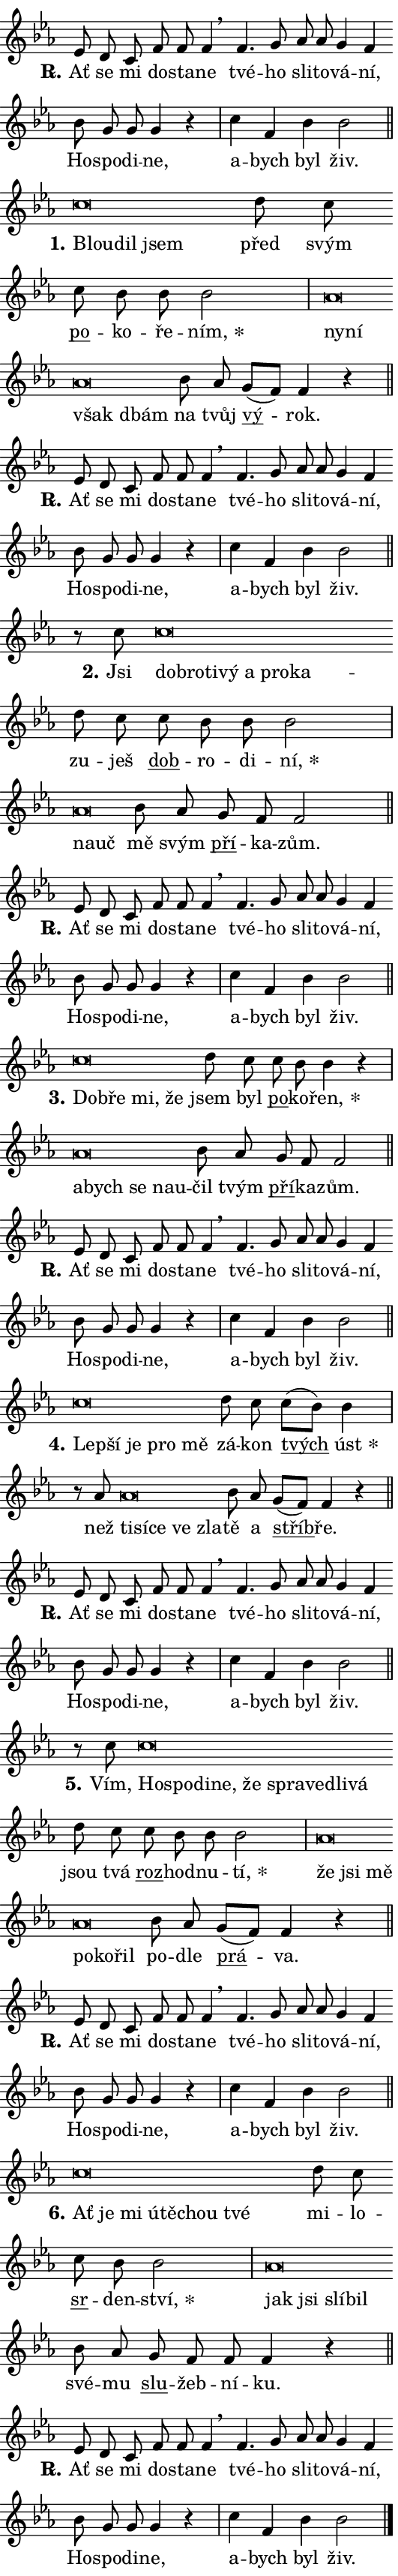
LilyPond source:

\version "2.24.0"
\header { tagline = "" }
\paper {
  indent = 0\cm
  top-margin = 0\cm
  right-margin = 0.13\cm % to fit lyric hyphens
  bottom-margin = 0\cm
  left-margin = 0\cm
  paper-width = 9\cm
  page-breaking = #ly:one-page-breaking
  system-system-spacing.basic-distance = #11
  score-system-spacing.basic-distance = #11
  ragged-last = ##f
}


%% Author: Thomas Morley
%% https://lists.gnu.org/archive/html/lilypond-user/2020-05/msg00002.html
#(define (line-position grob)
"Returns position of @var[grob} in current system:
   @code{'start}, if at first time-step
   @code{'end}, if at last time-step
   @code{'middle} otherwise
"
  (let* ((col (ly:item-get-column grob))
         (ln (ly:grob-object col 'left-neighbor))
         (rn (ly:grob-object col 'right-neighbor))
         (col-to-check-left (if (ly:grob? ln) ln col))
         (col-to-check-right (if (ly:grob? rn) rn col))
         (break-dir-left
           (and
             (ly:grob-property col-to-check-left 'non-musical #f)
             (ly:item-break-dir col-to-check-left)))
         (break-dir-right
           (and
             (ly:grob-property col-to-check-right 'non-musical #f)
             (ly:item-break-dir col-to-check-right))))
        (cond ((eqv? 1 break-dir-left) 'start)
              ((eqv? -1 break-dir-right) 'end)
              (else 'middle))))

#(define (tranparent-at-line-position vctor)
  (lambda (grob)
  "Relying on @code{line-position} select the relevant enry from @var{vctor}.
Used to determine transparency,"
    (case (line-position grob)
      ((end) (not (vector-ref vctor 0)))
      ((middle) (not (vector-ref vctor 1)))
      ((start) (not (vector-ref vctor 2))))))

noteHeadBreakVisibility =
#(define-music-function (break-visibility)(vector?)
"Makes @code{NoteHead}s transparent relying on @var{break-visibility}"
#{
  \override NoteHead.transparent =
    #(tranparent-at-line-position break-visibility)
#})

#(define delete-ledgers-for-transparent-note-heads
  (lambda (grob)
    "Reads whether a @code{NoteHead} is transparent.
If so this @code{NoteHead} is removed from @code{'note-heads} from
@var{grob}, which is supposed to be @code{LedgerLineSpanner}.
As a result ledgers are not printed for this @code{NoteHead}"
    (let* ((nhds-array (ly:grob-object grob 'note-heads))
           (nhds-list
             (if (ly:grob-array? nhds-array)
                 (ly:grob-array->list nhds-array)
                 '()))
           ;; Relies on the transparent-property being done before
           ;; Staff.LedgerLineSpanner.after-line-breaking is executed.
           ;; This is fragile ...
           (to-keep
             (remove
               (lambda (nhd)
                 (ly:grob-property nhd 'transparent #f))
               nhds-list)))
      ;; TODO find a better method to iterate over grob-arrays, similiar
      ;; to filter/remove etc for lists
      ;; For now rebuilt from scratch
      (set! (ly:grob-object grob 'note-heads)  '())
      (for-each
        (lambda (nhd)
          (ly:pointer-group-interface::add-grob grob 'note-heads nhd))
        to-keep))))

squashNotes = {
  \override NoteHead.X-extent = #'(-0.2 . 0.2)
  \override NoteHead.Y-extent = #'(-0.75 . 0)
  \override NoteHead.stencil =
    #(lambda (grob)
       (let ((pos (ly:grob-property grob 'staff-position)))
         (begin
           (if (< pos -7) (display "ERROR: Lower brevis then expected\n") (display ""))
           (if (<= pos -6) ly:text-interface::print ly:note-head::print))))
}
unSquashNotes = {
  \revert NoteHead.X-extent
  \revert NoteHead.Y-extent
  \revert NoteHead.stencil
}

hideNotes = \noteHeadBreakVisibility #begin-of-line-visible
unHideNotes = \noteHeadBreakVisibility #all-visible

% work-around for resetting accidentals
% https://lilypond.org/doc/v2.23/Documentation/notation/displaying-rhythms#unmetered-music
cadenzaMeasure = {
  \cadenzaOff
  \partial 1024 s1024
  \cadenzaOn
}

#(define-markup-command (accent layout props text) (markup?)
  "Underline accented syllable"
  (interpret-markup layout props
    #{\markup \override #'(offset . 4.3) \underline { #text }#}))

responsum = \markup \concat {
  "R" \hspace #-1.05 \path #0.1 #'((moveto 0 0.07) (lineto 0.9 0.8)) \hspace #0.05 "."
}

spaceSize = #0.6828661417322834 % exact space size for TeX Gyre Schola

\layout {
  \context {
    \Staff
    \remove "Time_signature_engraver"
    \override LedgerLineSpanner.after-line-breaking = #delete-ledgers-for-transparent-note-heads
  }
  \context {
    \Lyrics {
      \override LyricSpace.minimum-distance = \spaceSize
      \override LyricText.font-name = #"TeX Gyre Schola"
      \override LyricText.font-size = 1
      \override StanzaNumber.font-name = #"TeX Gyre Schola Bold"
      \override StanzaNumber.font-size = 1
    }
  }
  \context {
    \Score 
    \override NoteHead.text =
      #(lambda (grob) 
        (let ((pos (ly:grob-property grob 'staff-position)))
          #{\markup {
            \combine
              \halign #-0.55 \raise #(if (= pos -6) 0 0.5) \override #'(thickness . 2) \draw-line #'(3.2 . 0)
              \musicglyph "noteheads.sM1"
          }#}))
  }
}

% magnetic-lyrics.ily
%
%   written by
%     Jean Abou Samra <jean@abou-samra.fr>
%     Werner Lemberg <wl@gnu.org>
%
%   adapted by
%     Jiri Hon <jiri.hon@gmail.com>
%
% Version 2022-Apr-15

% https://www.mail-archive.com/lilypond-user@gnu.org/msg149350.html

#(define (Left_hyphen_pointer_engraver context)
   "Collect syllable-hyphen-syllable occurrences in lyrics and store
them in properties.  This engraver only looks to the left.  For
example, if the lyrics input is @code{foo -- bar}, it does the
following.

@itemize @bullet
@item
Set the @code{text} property of the @code{LyricHyphen} grob between
@q{foo} and @q{bar} to @code{foo}.

@item
Set the @code{left-hyphen} property of the @code{LyricText} grob with
text @q{foo} to the @code{LyricHyphen} grob between @q{foo} and
@q{bar}.
@end itemize

Use this auxiliary engraver in combination with the
@code{lyric-@/text::@/apply-@/magnetic-@/offset!} hook."
   (let ((hyphen #f)
         (text #f))
     (make-engraver
      (acknowledgers
       ((lyric-syllable-interface engraver grob source-engraver)
        (set! text grob)))
      (end-acknowledgers
       ((lyric-hyphen-interface engraver grob source-engraver)
        ;(when (not (grob::has-interface grob 'lyric-space-interface))
          (set! hyphen grob)));)
      ((stop-translation-timestep engraver)
       (when (and text hyphen)
         (ly:grob-set-object! text 'left-hyphen hyphen))
       (set! text #f)
       (set! hyphen #f)))))

#(define (lyric-text::apply-magnetic-offset! grob)
   "If the space between two syllables is less than the value in
property @code{LyricText@/.details@/.squash-threshold}, move the right
syllable to the left so that it gets concatenated with the left
syllable.

Use this function as a hook for
@code{LyricText@/.after-@/line-@/breaking} if the
@code{Left_@/hyphen_@/pointer_@/engraver} is active."
   (let ((hyphen (ly:grob-object grob 'left-hyphen #f)))
     (when hyphen
       (let ((left-text (ly:spanner-bound hyphen LEFT)))
         (when (grob::has-interface left-text 'lyric-syllable-interface)
           (let* ((common (ly:grob-common-refpoint grob left-text X))
                  (this-x-ext (ly:grob-extent grob common X))
                  (left-x-ext
                   (begin
                     ;; Trigger magnetism for left-text.
                     (ly:grob-property left-text 'after-line-breaking)
                     (ly:grob-extent left-text common X)))
                  ;; `delta` is the gap width between two syllables.
                  (delta (- (interval-start this-x-ext)
                            (interval-end left-x-ext)))
                  (details (ly:grob-property grob 'details))
                  (threshold (assoc-get 'squash-threshold details 0.2)))
             (when (< delta threshold)
               (let* (;; We have to manipulate the input text so that
                      ;; ligatures crossing syllable boundaries are not
                      ;; disabled.  For languages based on the Latin
                      ;; script this is essentially a beautification.
                      ;; However, for non-Western scripts it can be a
                      ;; necessity.
                      (lt (ly:grob-property left-text 'text))
                      (rt (ly:grob-property grob 'text))
                      (is-space (grob::has-interface hyphen 'lyric-space-interface))
                      (space (if is-space " " ""))
                      (extra-delta (if is-space spaceSize 0))
                      ;; Append new syllable.
                      (ltrt-space (if (and (string? lt) (string? rt))
                                (string-append lt space rt)
                                (make-concat-markup (list lt space rt))))
                      ;; Right-align `ltrt` to the right side.
                      (ltrt-space-markup (grob-interpret-markup
                               grob
                               (make-translate-markup
                                (cons (interval-length this-x-ext) 0)
                                (make-right-align-markup ltrt-space)))))
                 (begin
                   ;; Don't print `left-text`.
                   (ly:grob-set-property! left-text 'stencil #f)
                   ;; Set text and stencil (which holds all collected
                   ;; syllables so far) and shift it to the left.
                   (ly:grob-set-property! grob 'text ltrt-space)
                   (ly:grob-set-property! grob 'stencil ltrt-space-markup)
                   (ly:grob-translate-axis! grob (- (- delta extra-delta)) X))))))))))


#(define (lyric-hyphen::displace-bounds-first grob)
   ;; Make very sure this callback isn't triggered too early.
   (let ((left (ly:spanner-bound grob LEFT))
         (right (ly:spanner-bound grob RIGHT)))
     (ly:grob-property left 'after-line-breaking)
     (ly:grob-property right 'after-line-breaking)
     (ly:lyric-hyphen::print grob)))

squashThreshold = #0.4

\layout {
  \context {
    \Lyrics
    \consists #Left_hyphen_pointer_engraver
    \override LyricText.after-line-breaking =
      #lyric-text::apply-magnetic-offset!
    \override LyricHyphen.stencil = #lyric-hyphen::displace-bounds-first
    \override LyricText.details.squash-threshold = \squashThreshold
    \override LyricHyphen.minimum-distance = 0
    \override LyricHyphen.minimum-length = \squashThreshold
  }
}

squashText = \override LyricText.details.squash-threshold = 9999
unSquashText = \override LyricText.details.squash-threshold = \squashThreshold

leftText = \override LyricText.self-alignment-X = #LEFT
unLeftText = \revert LyricText.self-alignment-X

starOffset = #(lambda (grob) 
                (let ((x_offset (ly:self-alignment-interface::aligned-on-x-parent grob)))
                  (if (= x_offset 0) 0 (+ x_offset 1.2))))

star = #(define-music-function (syllable)(string?)
"Append star separator at the end of a syllable"
#{
  \once \override LyricText.X-offset = #starOffset
  \lyricmode { \markup {
    #syllable
    \override #'((font-name . "TeX Gyre Schola Bold")) \hspace #0.2 \lower #0.65 \larger "*"
  } }
#})

starAccent = #(define-music-function (syllable)(string?)
"Append star separator at the end of a syllable and make accent"
#{
  \once \override LyricText.X-offset = #starOffset
  \lyricmode { \markup {
    \accent #syllable
    \override #'((font-name . "TeX Gyre Schola Bold")) \hspace #0.2 \lower #0.65 \larger "*"
  } }
#})

breath = #(define-music-function (syllable)(string?)
"Append breathing indicator at the end of a syllable"
#{
  \lyricmode { \markup { #syllable "+" } }
#})

optionalBreath = #(define-music-function (syllable)(string?)
"Append optional breathing indicator at the end of a syllable"
#{
  \lyricmode { \markup { #syllable "(+)" } }
#})


\score {
    <<
        \new Voice = "melody" { \cadenzaOn \key es \major \relative { es'8 d c f f f4 \breathe \bar "" f4. g8 \bar "" as as \bar "" g4 f \bar "" bes8 g g g4 r \cadenzaMeasure \bar "|" c f, bes bes2 \cadenzaMeasure \bar "||" \break } }
        \new Lyrics \lyricsto "melody" { \lyricmode { \set stanza = \responsum
Ať se mi do -- sta -- ne tvé -- ho sli -- to -- vá -- ní, Ho -- spo -- di -- ne, a -- bych byl živ. } }
    >>
    \layout {}
}

\score {
    <<
        \new Voice = "melody" { \cadenzaOn \key es \major \relative { \squashNotes c''\breve*1/16 \hideNotes \breve*1/16 \breve*1/16 \bar "" \unHideNotes \unSquashNotes d8 c \bar "" c bes bes bes2 \cadenzaMeasure \bar "|" \squashNotes as\breve*1/16 \hideNotes \breve*1/16 \bar "" \breve*1/16 \breve*1/16 \bar "" \unHideNotes \unSquashNotes bes8 as \bar "" g[( f)] f4 r \cadenzaMeasure \bar "||" \break } }
        \new Lyrics \lyricsto "melody" { \lyricmode { \set stanza = "1."
\leftText Blou -- \squashText dil jsem \unLeftText \unSquashText před svým \markup \accent po -- ko -- ře -- \star ním, \leftText ny -- \squashText ní však dbám \unLeftText \unSquashText na tvůj \markup \accent vý -- rok. } }
    >>
    \layout {}
}

\score {
    <<
        \new Voice = "melody" { \cadenzaOn \key es \major \relative { es'8 d c f f f4 \breathe \bar "" f4. g8 \bar "" as as \bar "" g4 f \bar "" bes8 g g g4 r \cadenzaMeasure \bar "|" c f, bes bes2 \cadenzaMeasure \bar "||" \break } }
        \new Lyrics \lyricsto "melody" { \lyricmode { \set stanza = \responsum
Ať se mi do -- sta -- ne tvé -- ho sli -- to -- vá -- ní, Ho -- spo -- di -- ne, a -- bych byl živ. } }
    >>
    \layout {}
}

\score {
    <<
        \new Voice = "melody" { \cadenzaOn \key es \major \relative { r8 c''8 \squashNotes c\breve*1/16 \hideNotes \breve*1/16 \bar "" \breve*1/16 \bar "" \breve*1/16 \bar "" \breve*1/16 \bar "" \breve*1/16 \breve*1/16 \bar "" \unHideNotes \unSquashNotes d8 c \bar "" c bes bes bes2 \cadenzaMeasure \bar "|" \squashNotes as\breve*1/16 \hideNotes \breve*1/16 \bar "" \unHideNotes \unSquashNotes bes8 as \bar "" g f f2 \cadenzaMeasure \bar "||" \break } }
        \new Lyrics \lyricsto "melody" { \lyricmode { \set stanza = "2."
Jsi \leftText dob -- \squashText ro -- ti -- vý a pro -- ka -- \unLeftText \unSquashText zu -- ješ \markup \accent dob -- ro -- di -- \star ní, \leftText na -- \squashText uč \unLeftText \unSquashText mě svým \markup \accent pří -- ka -- zům. } }
    >>
    \layout {}
}

\score {
    <<
        \new Voice = "melody" { \cadenzaOn \key es \major \relative { es'8 d c f f f4 \breathe \bar "" f4. g8 \bar "" as as \bar "" g4 f \bar "" bes8 g g g4 r \cadenzaMeasure \bar "|" c f, bes bes2 \cadenzaMeasure \bar "||" \break } }
        \new Lyrics \lyricsto "melody" { \lyricmode { \set stanza = \responsum
Ať se mi do -- sta -- ne tvé -- ho sli -- to -- vá -- ní, Ho -- spo -- di -- ne, a -- bych byl živ. } }
    >>
    \layout {}
}

\score {
    <<
        \new Voice = "melody" { \cadenzaOn \key es \major \relative { \squashNotes c''\breve*1/16 \hideNotes \breve*1/16 \bar "" \breve*1/16 \breve*1/16 \bar "" \unHideNotes \unSquashNotes d8 c \bar "" c bes bes4 r \cadenzaMeasure \bar "|" \squashNotes as\breve*1/16 \hideNotes \breve*1/16 \bar "" \breve*1/16 \bar "" \breve*1/16 \breve*1/16 \bar "" \unHideNotes \unSquashNotes bes8 as \bar "" g f f2 \cadenzaMeasure \bar "||" \break } }
        \new Lyrics \lyricsto "melody" { \lyricmode { \set stanza = "3."
\leftText Dob -- \squashText ře mi, že \unLeftText \unSquashText jsem byl \markup \accent po -- ko -- \star řen, \leftText a -- \squashText bych se na -- u -- \unLeftText \unSquashText čil tvým \markup \accent pří -- ka -- zům. } }
    >>
    \layout {}
}

\score {
    <<
        \new Voice = "melody" { \cadenzaOn \key es \major \relative { es'8 d c f f f4 \breathe \bar "" f4. g8 \bar "" as as \bar "" g4 f \bar "" bes8 g g g4 r \cadenzaMeasure \bar "|" c f, bes bes2 \cadenzaMeasure \bar "||" \break } }
        \new Lyrics \lyricsto "melody" { \lyricmode { \set stanza = \responsum
Ať se mi do -- sta -- ne tvé -- ho sli -- to -- vá -- ní, Ho -- spo -- di -- ne, a -- bych byl živ. } }
    >>
    \layout {}
}

\score {
    <<
        \new Voice = "melody" { \cadenzaOn \key es \major \relative { \squashNotes c''\breve*1/16 \hideNotes \breve*1/16 \bar "" \breve*1/16 \bar "" \breve*1/16 \breve*1/16 \bar "" \unHideNotes \unSquashNotes d8 c \bar "" c[( bes)] bes4 \cadenzaMeasure \bar "|" r8 as8 \squashNotes as\breve*1/16 \hideNotes \breve*1/16 \bar "" \breve*1/16 \bar "" \breve*1/16 \breve*1/16 \bar "" \unHideNotes \unSquashNotes bes8 as \bar "" g[( f)] f4 r \cadenzaMeasure \bar "||" \break } }
        \new Lyrics \lyricsto "melody" { \lyricmode { \set stanza = "4."
\leftText Lep -- \squashText ší je pro mě \unLeftText \unSquashText zá -- kon \markup \accent tvých \star úst než \leftText ti -- \squashText sí -- ce ve zla -- \unLeftText \unSquashText tě a \markup \accent stříb -- ře. } }
    >>
    \layout {}
}

\score {
    <<
        \new Voice = "melody" { \cadenzaOn \key es \major \relative { es'8 d c f f f4 \breathe \bar "" f4. g8 \bar "" as as \bar "" g4 f \bar "" bes8 g g g4 r \cadenzaMeasure \bar "|" c f, bes bes2 \cadenzaMeasure \bar "||" \break } }
        \new Lyrics \lyricsto "melody" { \lyricmode { \set stanza = \responsum
Ať se mi do -- sta -- ne tvé -- ho sli -- to -- vá -- ní, Ho -- spo -- di -- ne, a -- bych byl živ. } }
    >>
    \layout {}
}

\score {
    <<
        \new Voice = "melody" { \cadenzaOn \key es \major \relative { r8 c''8 \squashNotes c\breve*1/16 \hideNotes \breve*1/16 \bar "" \breve*1/16 \bar "" \breve*1/16 \bar "" \breve*1/16 \bar "" \breve*1/16 \bar "" \breve*1/16 \bar "" \breve*1/16 \breve*1/16 \bar "" \unHideNotes \unSquashNotes d8 c \bar "" c bes bes bes2 \cadenzaMeasure \bar "|" \squashNotes as\breve*1/16 \hideNotes \breve*1/16 \bar "" \breve*1/16 \bar "" \breve*1/16 \bar "" \breve*1/16 \breve*1/16 \bar "" \unHideNotes \unSquashNotes bes8 as \bar "" g[( f)] f4 r \cadenzaMeasure \bar "||" \break } }
        \new Lyrics \lyricsto "melody" { \lyricmode { \set stanza = "5."
Vím, \leftText Ho -- \squashText spo -- di -- ne, že spra -- ve -- dli -- vá \unLeftText \unSquashText jsou tvá \markup \accent roz -- hod -- nu -- \star tí, \leftText že \squashText jsi mě po -- ko -- řil \unLeftText \unSquashText po -- dle \markup \accent prá -- va. } }
    >>
    \layout {}
}

\score {
    <<
        \new Voice = "melody" { \cadenzaOn \key es \major \relative { es'8 d c f f f4 \breathe \bar "" f4. g8 \bar "" as as \bar "" g4 f \bar "" bes8 g g g4 r \cadenzaMeasure \bar "|" c f, bes bes2 \cadenzaMeasure \bar "||" \break } }
        \new Lyrics \lyricsto "melody" { \lyricmode { \set stanza = \responsum
Ať se mi do -- sta -- ne tvé -- ho sli -- to -- vá -- ní, Ho -- spo -- di -- ne, a -- bych byl živ. } }
    >>
    \layout {}
}

\score {
    <<
        \new Voice = "melody" { \cadenzaOn \key es \major \relative { \squashNotes c''\breve*1/16 \hideNotes \breve*1/16 \bar "" \breve*1/16 \bar "" \breve*1/16 \bar "" \breve*1/16 \bar "" \breve*1/16 \breve*1/16 \bar "" \unHideNotes \unSquashNotes d8 c \bar "" c bes bes2 \cadenzaMeasure \bar "|" \squashNotes as\breve*1/16 \hideNotes \breve*1/16 \bar "" \breve*1/16 \breve*1/16 \bar "" \unHideNotes \unSquashNotes bes8 as \bar "" g f f f4 r \cadenzaMeasure \bar "||" \break } }
        \new Lyrics \lyricsto "melody" { \lyricmode { \set stanza = "6."
\leftText Ať \squashText je mi ú -- tě -- chou tvé \unLeftText \unSquashText mi -- lo -- \markup \accent sr -- den -- \star ství, \leftText jak \squashText jsi slí -- bil \unLeftText \unSquashText své -- mu \markup \accent slu -- žeb -- ní -- ku. } }
    >>
    \layout {}
}

\score {
    <<
        \new Voice = "melody" { \cadenzaOn \key es \major \relative { es'8 d c f f f4 \breathe \bar "" f4. g8 \bar "" as as \bar "" g4 f \bar "" bes8 g g g4 r \cadenzaMeasure \bar "|" c f, bes bes2 \cadenzaMeasure \bar "||" \break } \bar "|." }
        \new Lyrics \lyricsto "melody" { \lyricmode { \set stanza = \responsum
Ať se mi do -- sta -- ne tvé -- ho sli -- to -- vá -- ní, Ho -- spo -- di -- ne, a -- bych byl živ. } }
    >>
    \layout {}
}
